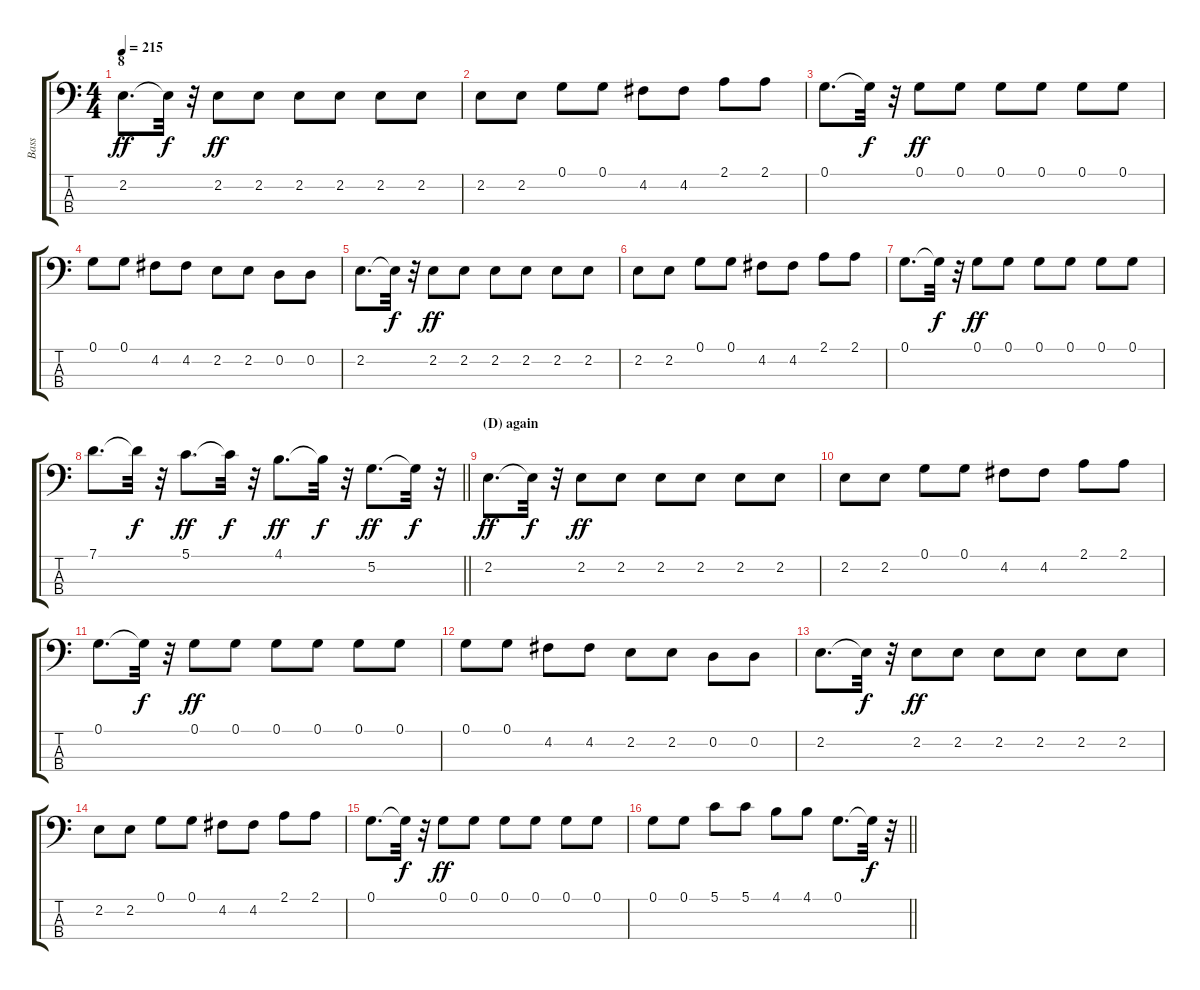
\track ("Bass" "Bass") {instrument slapbass2}
\staff {score tabs}
\tuning (G2 D2 A1 E1) {hide}
\ts (4 4)
\section ("" "8")
\tempo 215
\clef f4
\ks c
2.2.8{d dy ff} 2.2{t}.32{dy f} r.32 2.2.8{dy ff} 2.2.8 2.2.8 2.2.8 2.2.8 2.2.8 |
2.2.8 2.2.8 0.1.8 0.1.8 4.2.8 4.2.8 2.1.8 2.1.8 |
0.1.8{d} 0.1{t}.32{dy f} r.32 0.1.8{dy ff} 0.1.8 0.1.8 0.1.8 0.1.8 0.1.8 |
0.1.8 0.1.8 4.2.8 4.2.8 2.2.8 2.2.8 0.2.8 0.2.8 |
2.2.8{d} 2.2{t}.32{dy f} r.32 2.2.8{dy ff} 2.2.8 2.2.8 2.2.8 2.2.8 2.2.8 |
2.2.8 2.2.8 0.1.8 0.1.8 4.2.8 4.2.8 2.1.8 2.1.8 |
0.1.8{d} 0.1{t}.32{dy f} r.32 0.1.8{dy ff} 0.1.8 0.1.8 0.1.8 0.1.8 0.1.8 |
\barLineRight lightlight
7.1.8{d} 7.1{t}.32{dy f} r.32 5.1.8{d dy ff} 5.1{t}.32{dy f} r.32 4.1.8{d dy ff} 4.1{t}.32{dy f} r.32 5.2.8{d dy ff} 5.2{t}.32{dy f} r.32 |
\section ("" "(D) again")
2.2.8{d dy ff} 2.2{t}.32{dy f} r.32 2.2.8{dy ff} 2.2.8 2.2.8 2.2.8 2.2.8 2.2.8 |
2.2.8 2.2.8 0.1.8 0.1.8 4.2.8 4.2.8 2.1.8 2.1.8 |
0.1.8{d} 0.1{t}.32{dy f} r.32 0.1.8{dy ff} 0.1.8 0.1.8 0.1.8 0.1.8 0.1.8 |
0.1.8 0.1.8 4.2.8 4.2.8 2.2.8 2.2.8 0.2.8 0.2.8 |
2.2.8{d} 2.2{t}.32{dy f} r.32 2.2.8{dy ff} 2.2.8 2.2.8 2.2.8 2.2.8 2.2.8 |
2.2.8 2.2.8 0.1.8 0.1.8 4.2.8 4.2.8 2.1.8 2.1.8 |
0.1.8{d} 0.1{t}.32{dy f} r.32 0.1.8{dy ff} 0.1.8 0.1.8 0.1.8 0.1.8 0.1.8 |
\barLineRight lightlight
0.1.8 0.1.8 5.1.8 5.1.8 4.1.8 4.1.8 0.1.8{d} 0.1{t}.32{dy f} r.32
